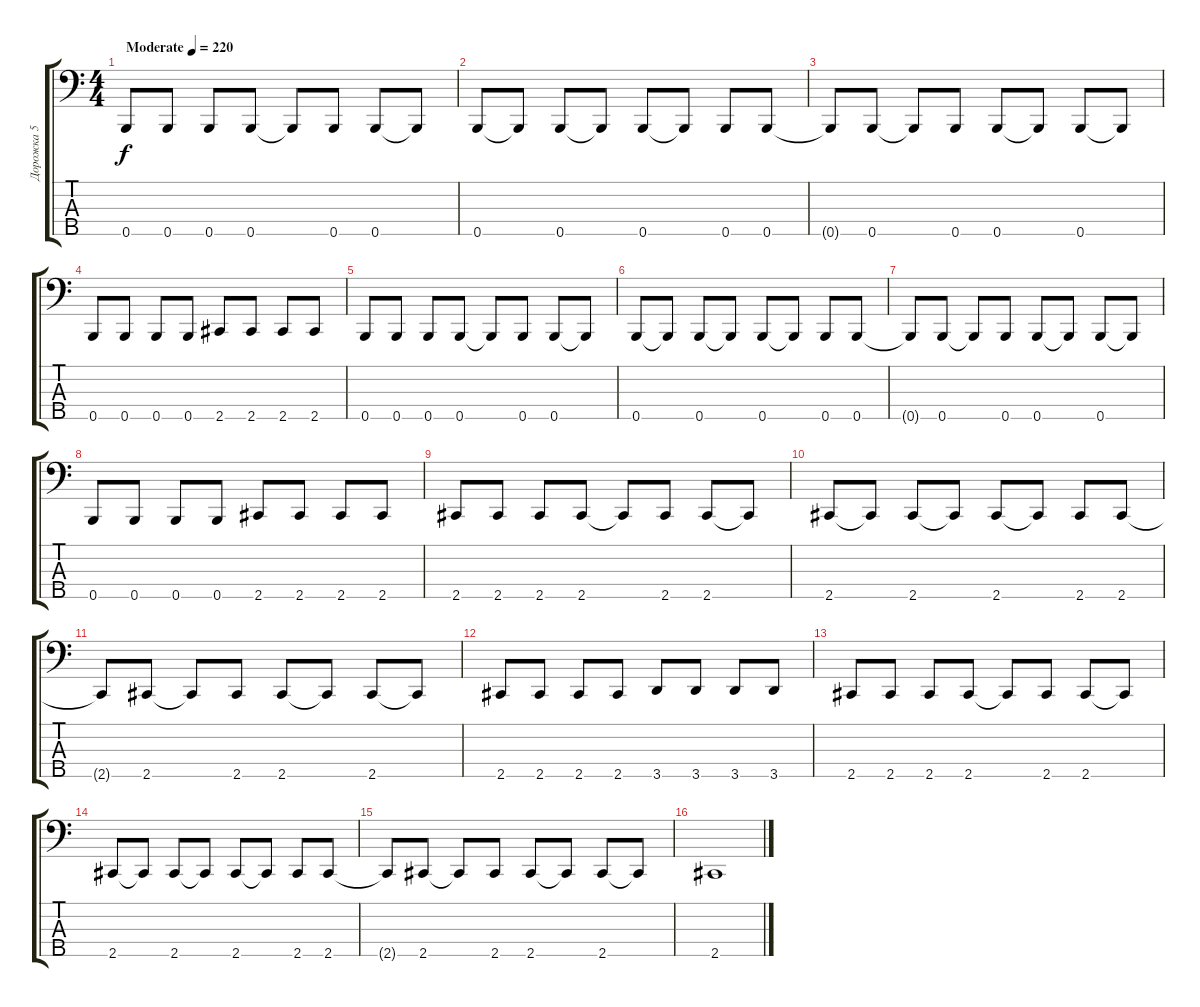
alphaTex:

\track ("Дорожка 5" "Дорожка 5") {instrument electricbassfinger}
\staff {score tabs}
\tuning (G2 D2 A1 E1 B0) {hide}
\ts (4 4)
\tempo (220 "Moderate")
\clef f4
\ks c
0.5.8{dy f instrument electricbassfinger} 0.5.8 0.5.8 0.5.8 0.5{t}.8 0.5.8 0.5.8 0.5{t}.8 |
0.5.8 0.5{t}.8 0.5.8 0.5{t}.8 0.5.8 0.5{t}.8 0.5.8 0.5.8 |
0.5{t}.8 0.5.8 0.5{t}.8 0.5.8 0.5.8 0.5{t}.8 0.5.8 0.5{t}.8 |
0.5.8 0.5.8 0.5.8 0.5.8 2.5.8 2.5.8 2.5.8 2.5.8 |
0.5.8 0.5.8 0.5.8 0.5.8 0.5{t}.8 0.5.8 0.5.8 0.5{t}.8 |
0.5.8 0.5{t}.8 0.5.8 0.5{t}.8 0.5.8 0.5{t}.8 0.5.8 0.5.8 |
0.5{t}.8 0.5.8 0.5{t}.8 0.5.8 0.5.8 0.5{t}.8 0.5.8 0.5{t}.8 |
0.5.8 0.5.8 0.5.8 0.5.8 2.5.8 2.5.8 2.5.8 2.5.8 |
2.5.8 2.5.8 2.5.8 2.5.8 2.5{t}.8 2.5.8 2.5.8 2.5{t}.8 |
2.5.8 2.5{t}.8 2.5.8 2.5{t}.8 2.5.8 2.5{t}.8 2.5.8 2.5.8 |
2.5{t}.8 2.5.8 2.5{t}.8 2.5.8 2.5.8 2.5{t}.8 2.5.8 2.5{t}.8 |
2.5.8 2.5.8 2.5.8 2.5.8 3.5.8 3.5.8 3.5.8 3.5.8 |
2.5.8 2.5.8 2.5.8 2.5.8 2.5{t}.8 2.5.8 2.5.8 2.5{t}.8 |
2.5.8 2.5{t}.8 2.5.8 2.5{t}.8 2.5.8 2.5{t}.8 2.5.8 2.5.8 |
2.5{t}.8 2.5.8 2.5{t}.8 2.5.8 2.5.8 2.5{t}.8 2.5.8 2.5{t}.8 |
2.5.1
